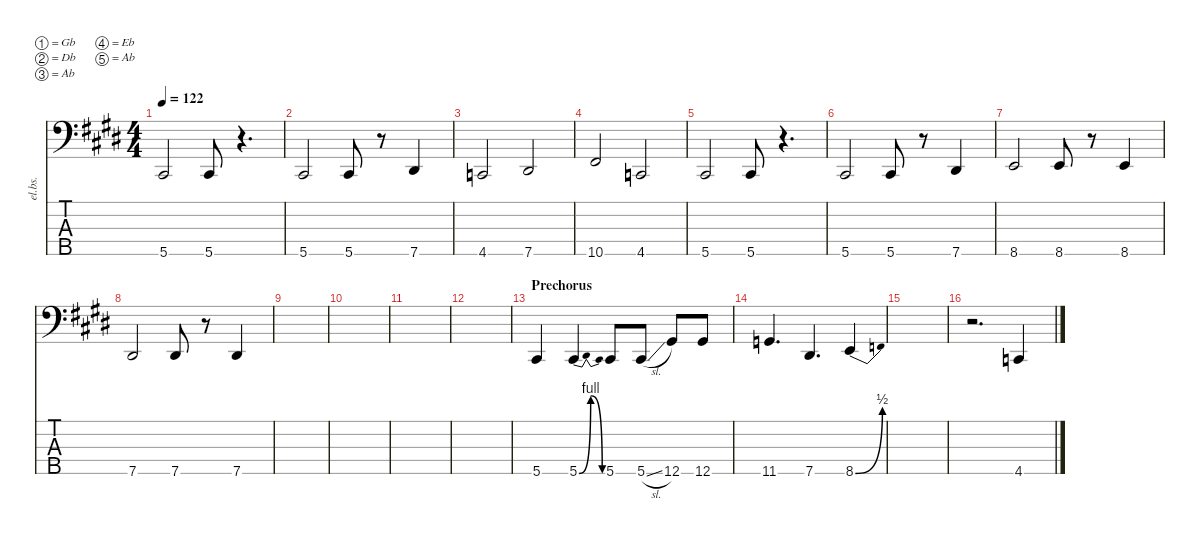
\defaultSystemsLayout 4
\hideDynamics
\bracketExtendMode nobrackets
\otherSystemsTrackNameOrientation horizontal
\track ("Toshiya" "el.bs.") {instrument electricbassfinger}
\staff {score tabs}
\tuning (Gb2 Db2 Ab1 Eb1 Ab0)
\ts (4 4)
\tempo 122
\clef f4
\ks c#minor
5.5{acc #}.2{dy mf} 5.5{acc #}.8 r.4{d} |
5.5{acc #}.2 5.5{acc #}.8 r.8 7.5{acc #}.4 |
4.5{acc forcenatural}.2 7.5{acc #}.2 |
10.5{acc #}.2 4.5{acc forcenatural}.2 |
5.5{acc #}.2 5.5{acc #}.8 r.4{d} |
5.5{acc #}.2 5.5{acc #}.8 r.8 7.5{acc #}.4 |
8.5{acc forcenatural}.2 8.5{acc forcenatural}.8 r.8 8.5{acc forcenatural}.4 |
7.5{acc #}.2 7.5{acc #}.8 r.8 7.5{acc #}.4 |
|
|
|
|
\section ("" "Prechorus")
5.5{acc #}.4 5.5{be (bendrelease 0 0 29.4 4 30 4 59.4 0) acc #}.4 5.5{acc #}.8 5.5{sl acc #}.8 12.5{acc #}.8 12.5{acc #}.8 |
11.5{acc forcenatural}.4{d} 7.5{acc #}.4{d} 8.5{be (bend 0 0 59.4 2) acc forcenatural}.4 |
|
r.2{d} 4.5{acc forcenatural}.4
